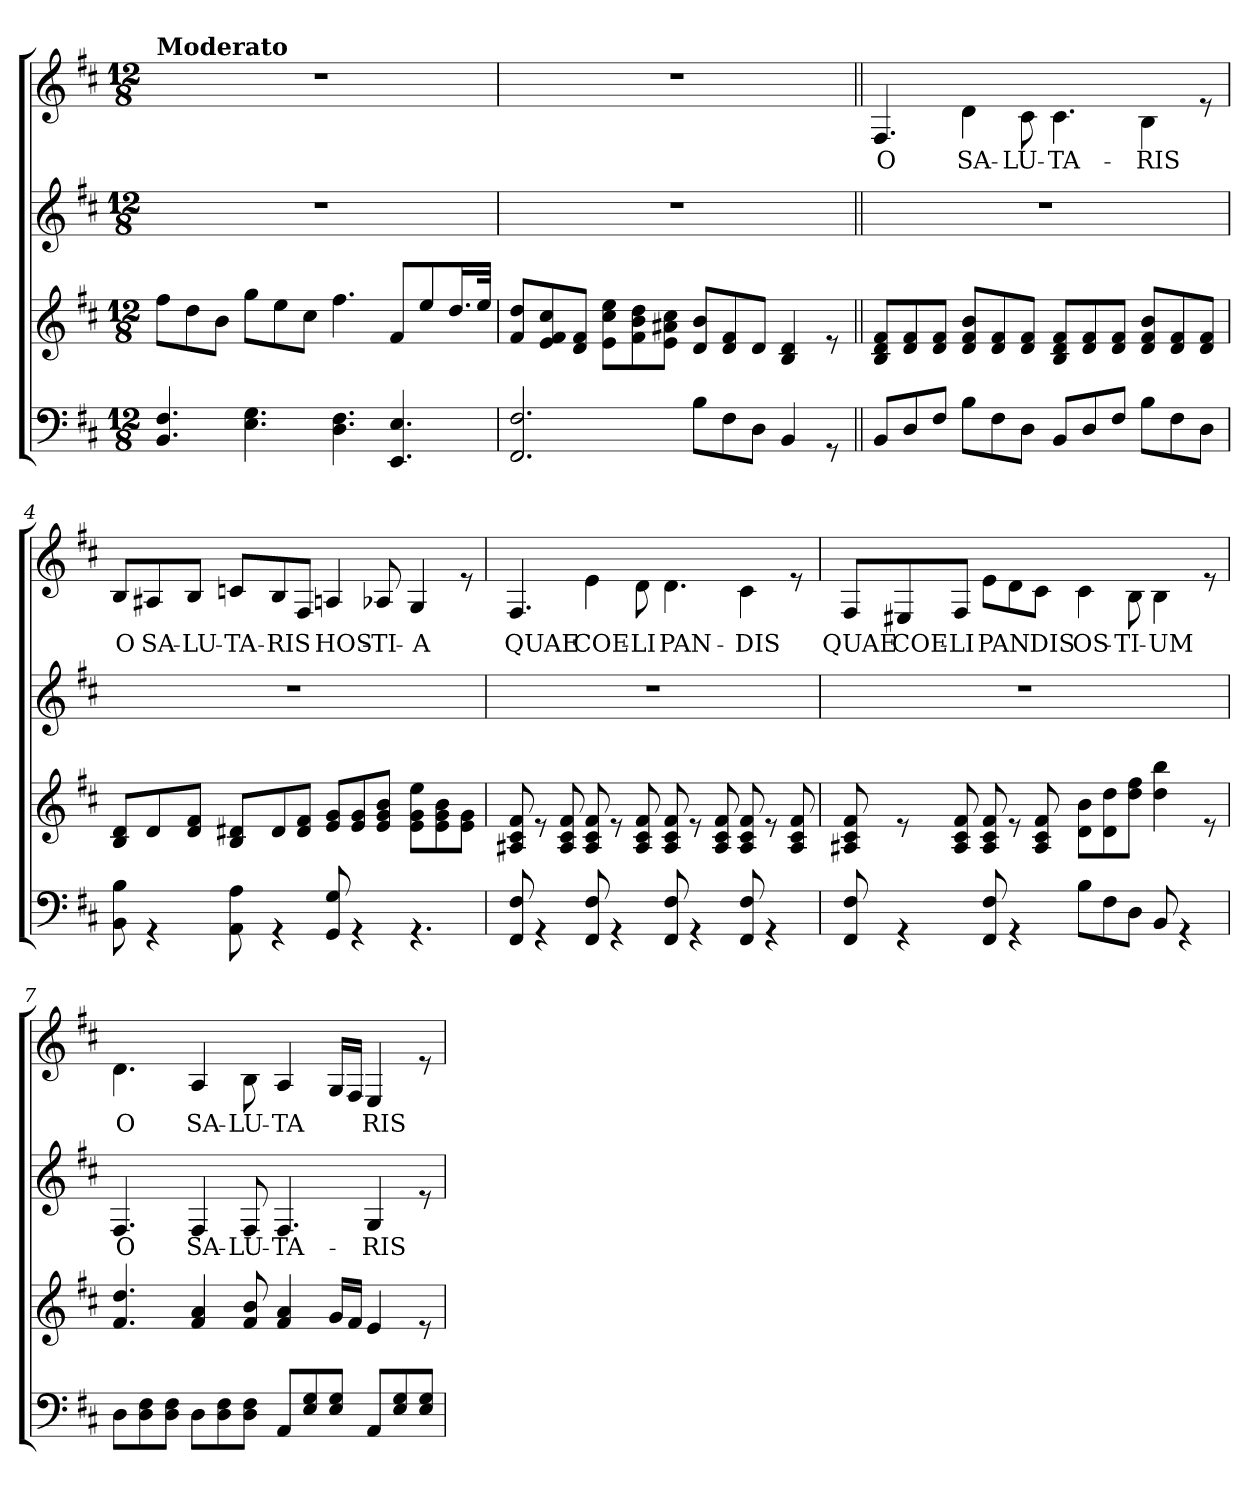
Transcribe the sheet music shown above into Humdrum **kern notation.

**kern	**kern	**kern	**text	**kern	**text
*part4	*part3	*part2	*part2	*part1	*part1
*staff4	*staff3	*staff2	*staff2	*staff1	*staff1
*clefF4	*clefG2	*clefG2	*	*clefG2	*
*	*	*ITrd-7c-12	*	*ITrd-7c-12	*
*k[f#c#]	*k[f#c#]	*k[f#c#]	*	*k[f#c#]	*
*D:	*D:	*D:	*	*D:	*
*M12/8	*M12/8	*M12/8	*	*M12/8	*
=1	=1	=1	=1	=1	=1
!	!	!	!	!LO:TX:a:B:t=Moderato	!
!	!	!LO:N:vis=1	!	!LO:N:vis=1	!
4.BB/ 4.F#/	8ff#\L	1.r	.	1.r	.
.	8dd\	.	.	.	.
.	8b\J	.	.	.	.
4.E\ 4.G\	8gg\L	.	.	.	.
.	8ee\	.	.	.	.
.	8cc#\J	.	.	.	.
4.D\ 4.F#\	4.ff#\	.	.	.	.
4.EE/ 4.E/	8f#/L	.	.	.	.
.	8ee/	.	.	.	.
.	16.dd/L	.	.	.	.
.	32ee/JJk	.	.	.	.
=2	=2	=2	=2	=2	=2
!	!	!LO:N:vis=1	!	!LO:N:vis=1	!
2.FF#/ 2.F#/	8f#/ 8dd/L	1.r	.	1.r	.
.	8e/ 8f#/ 8cc#/	.	.	.	.
.	8d/ 8f#/J	.	.	.	.
.	8e\ 8cc#\ 8ee\L	.	.	.	.
.	8f#\ 8b\ 8dd\	.	.	.	.
.	8e\ 8a#X\ 8cc#\J	.	.	.	.
8B\L	8d/ 8b/L	.	.	.	.
8F#\	8d/ 8f#/	.	.	.	.
8D\J	8d/J	.	.	.	.
4BB/	4B/ 4d/	.	.	.	.
8rGG	8re	.	.	.	.
=3||	=3||	=3||	=3||	=3||	=3||
!	!	!LO:N:vis=1	!	!	!LO:LY:b
8BB/L	8B/ 8d/ 8f#/L	1.r	.	4.f#/	O
8D/	8d/ 8f#/	.	.	.	.
8F#/J	8d/ 8f#/J	.	.	.	.
!	!	!	!	!	!LO:LY:b
8B\L	8d/ 8f#/ 8b/L	.	.	4dd\	SA-
8F#\	8d/ 8f#/	.	.	.	.
!	!	!	!	!	!LO:LY:b
8D\J	8d/ 8f#/J	.	.	8cc#\	-LU-
!	!	!	!	!	!LO:LY:b
8BB/L	8B/ 8d/ 8f#/L	.	.	4.cc#\	-TA-
8D/	8d/ 8f#/	.	.	.	.
8F#/J	8d/ 8f#/J	.	.	.	.
!	!	!	!	!	!LO:LY:b
8B\L	8d/ 8f#/ 8b/L	.	.	4b\	-RIS
8F#\	8d/ 8f#/	.	.	.	.
8D\J	8d/ 8f#/J	.	.	8re	.
!!LO:LB:g=z
=4	=4	=4	=4	=4	=4
!	!	!LO:N:vis=1	!	!	!LO:LY:b
8BB\ 8B\	8B/ 8d/L	1.r	.	8b/L	O
!	!	!	!	!	!LO:LY:b
4rGG	8d/	.	.	8a#X/	SA-
!	!	!	!	!	!LO:LY:b
.	8d/ 8f#/J	.	.	8b/J	-LU-
!	!	!	!	!	!LO:LY:b
8AA\ 8A\	8B/ 8d#X/L	.	.	8ccn/L	-TA-
!	!	!	!	!	!LO:LY:b
4rGG	8d#/	.	.	8b/	-RIS
.	8d#/ 8f#/J	.	.	8f#/J	.
!	!	!	!	!	!LO:LY:b
8GG/ 8G/	8e/ 8g/L	.	.	4an/	HOS-
4rGG	8e/ 8g/	.	.	.	.
!	!	!	!	!	!LO:LY:b
.	8e/ 8g/ 8b/J	.	.	8a-X/	-TI-
!	!	!	!	!	!LO:LY:b
4.rGG	8e\ 8g\ 8ee\L	.	.	4g/	-A
.	8e\ 8g\ 8b\	.	.	.	.
.	8e\ 8g\J	.	.	8re	.
=5	=5	=5	=5	=5	=5
!	!	!LO:N:vis=1	!	!	!LO:LY:b
8FF#/ 8F#/	8A#X/ 8c#/ 8f#/	1.r	.	4.f#/	QUAE
4rGG	8re	.	.	.	.
.	8A#/ 8c#/ 8f#/	.	.	.	.
!	!	!	!	!	!LO:LY:b
8FF#/ 8F#/	8A#/ 8c#/ 8f#/	.	.	4ee\	COE-
4rGG	8re	.	.	.	.
!	!	!	!	!	!LO:LY:b
.	8A#/ 8c#/ 8f#/	.	.	8dd\	-LI
!	!	!	!	!	!LO:LY:b
8FF#/ 8F#/	8A#/ 8c#/ 8f#/	.	.	4.dd\	PAN-
4rGG	8re	.	.	.	.
.	8A#/ 8c#/ 8f#/	.	.	.	.
!	!	!	!	!	!LO:LY:b
8FF#/ 8F#/	8A#/ 8c#/ 8f#/	.	.	4cc#\	-DIS
4rGG	8re	.	.	.	.
.	8A#/ 8c#/ 8f#/	.	.	8re	.
!!LO:LB:g=z
=6	=6	=6	=6	=6	=6
!	!	!LO:N:vis=1	!	!	!LO:LY:b
8FF#/ 8F#/	8A#X/ 8c#/ 8f#/	1.r	.	8f#/L	QUAE
!	!	!	!	!	!LO:LY:b
4rGG	8re	.	.	8e#X/	COE-
!	!	!	!	!	!LO:LY:b
.	8A#/ 8c#/ 8f#/	.	.	8f#/J	-LI
!	!	!	!	!	!LO:LY:b
8FF#/ 8F#/	8A#/ 8c#/ 8f#/	.	.	8ee\L	PAN
4rGG	8re	.	.	8dd\	.
!	!	!	!	!	!LO:LY:b
.	8A#/ 8c#/ 8f#/	.	.	8cc#\J	DIS
!	!	!	!	!	!LO:LY:b
8B\L	8d\ 8b\L	.	.	4cc#\	OS-
8F#\	8d\ 8dd\	.	.	.	.
!	!	!	!	!	!LO:LY:b
8D\J	8dd\ 8ff#\J	.	.	8b\	-TI-
!	!	!	!	!	!LO:LY:b
8BB/	4dd\ 4bb\	.	.	4b\	-UM
4rGG	.	.	.	.	.
.	8re	.	.	8re	.
=7	=7	=7	=7	=7	=7
!	!	!	!LO:LY:b	!	!LO:LY:b
8D\L	4.f#/ 4.dd/	4.f#/	O	4.dd\	O
8D\ 8F#\	.	.	.	.	.
8D\ 8F#\J	.	.	.	.	.
!	!	!	!LO:LY:b	!	!LO:LY:b
8D\L	4f#/ 4a/	4f#/	SA-	4a/	SA-
8D\ 8F#\	.	.	.	.	.
!	!	!	!LO:LY:b	!	!LO:LY:b
8D\ 8F#\J	8f#/ 8b/	8f#/	-LU-	8b\	-LU-
!	!	!	!LO:LY:b	!	!LO:LY:b
8AA/L	4f#/ 4a/	4.f#/	-TA-	4a/	-TA
8E/ 8G/	.	.	.	.	.
8E/ 8G/J	16g/LL	.	.	16g/LL	.
.	16f#/JJ	.	.	16f#/JJ	.
!	!	!	!LO:LY:b	!	!LO:LY:b
8AA/L	4e/	4g/	-RIS	4e/	RIS
8E/ 8G/	.	.	.	.	.
8E/ 8G/J	8re	8re	.	8re	.
=	=	=	=	=	=
*-	*-	*-	*-	*-	*-
